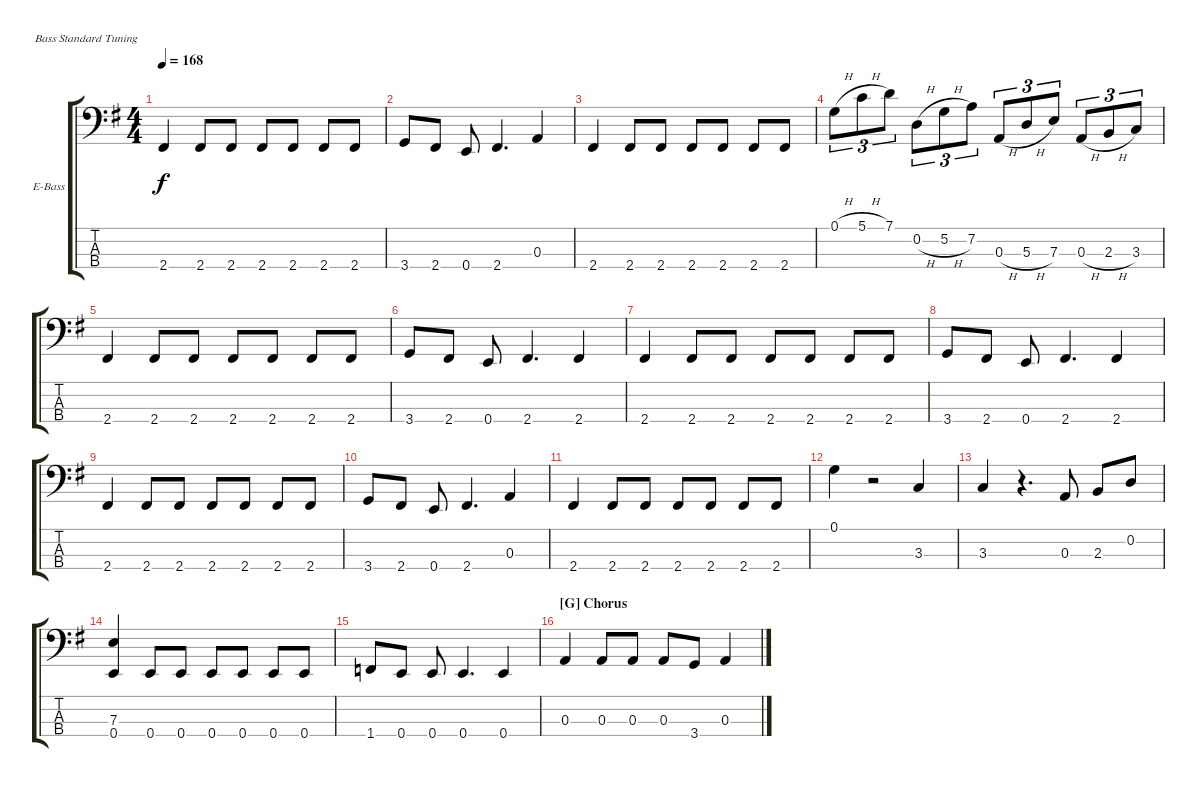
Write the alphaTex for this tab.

\bracketExtendMode groupsimilarinstruments
\firstSystemTrackNameOrientation horizontal
\otherSystemsTrackNameOrientation horizontal
\track ("Bass" "E-Bass") {instrument electricbasspick}
\staff {score tabs}
\tuning (G2 D2 A1 E1)
\ts (4 4)
\tempo 168
\clef f4
\scale
1.07818
\ks g
2.4.4{dy f} 2.4.8 2.4.8 2.4.8 2.4.8 2.4.8 2.4.8 |
\scale
0.921816 3.4.8 2.4.8 0.4.8 2.4.4{d} 0.3.4 |
\scale
1.07818 2.4.4 2.4.8 2.4.8 2.4.8 2.4.8 2.4.8 2.4.8 |
\scale
0.921816 0.1{h}.8{tu (3 2)} 5.1{h}.8{tu (3 2)} 7.1.8{tu (3 2)} 0.2{h}.8{tu (3 2)} 5.2{h}.8{tu (3 2)} 7.2.8{tu (3 2)} 0.3{h}.8{tu (3 2)} 5.3{h}.8{tu (3 2)} 7.3.8{tu (3 2)} 0.3{h}.8{tu (3 2)} 2.3{h}.8{tu (3 2)} 3.3.8{tu (3 2)} |
\scale
1.07818 2.4.4 2.4.8 2.4.8 2.4.8 2.4.8 2.4.8 2.4.8 |
\scale
0.921816 3.4.8 2.4.8 0.4.8 2.4.4{d} 2.4.4 |
\scale
1.07818 2.4.4 2.4.8 2.4.8 2.4.8 2.4.8 2.4.8 2.4.8 |
\scale
0.921816 3.4.8 2.4.8 0.4.8 2.4.4{d} 2.4.4 |
\scale
1.07818 2.4.4 2.4.8 2.4.8 2.4.8 2.4.8 2.4.8 2.4.8 |
\scale
0.921816 3.4.8 2.4.8 0.4.8 2.4.4{d} 0.3.4 |
\scale
1.07818 2.4.4 2.4.8 2.4.8 2.4.8 2.4.8 2.4.8 2.4.8 |
\scale
0.921816 0.1.4 r.2 3.3.4 |
\scale
1.07818 3.3.4 r.4{d} 0.3.8 2.3.8 0.2.8 |
\scale
0.921816 (7.3 0.4).4 0.4.8 0.4.8 0.4.8 0.4.8 0.4.8 0.4.8 |
\scale
1.07818 1.4.8 0.4.8 0.4.8 0.4.4{d} 0.4.4 |
\section ("G" "Chorus")
\scale
0.921816 0.3.4 0.3.8 0.3.8 0.3.8 3.4.8 0.3.4
